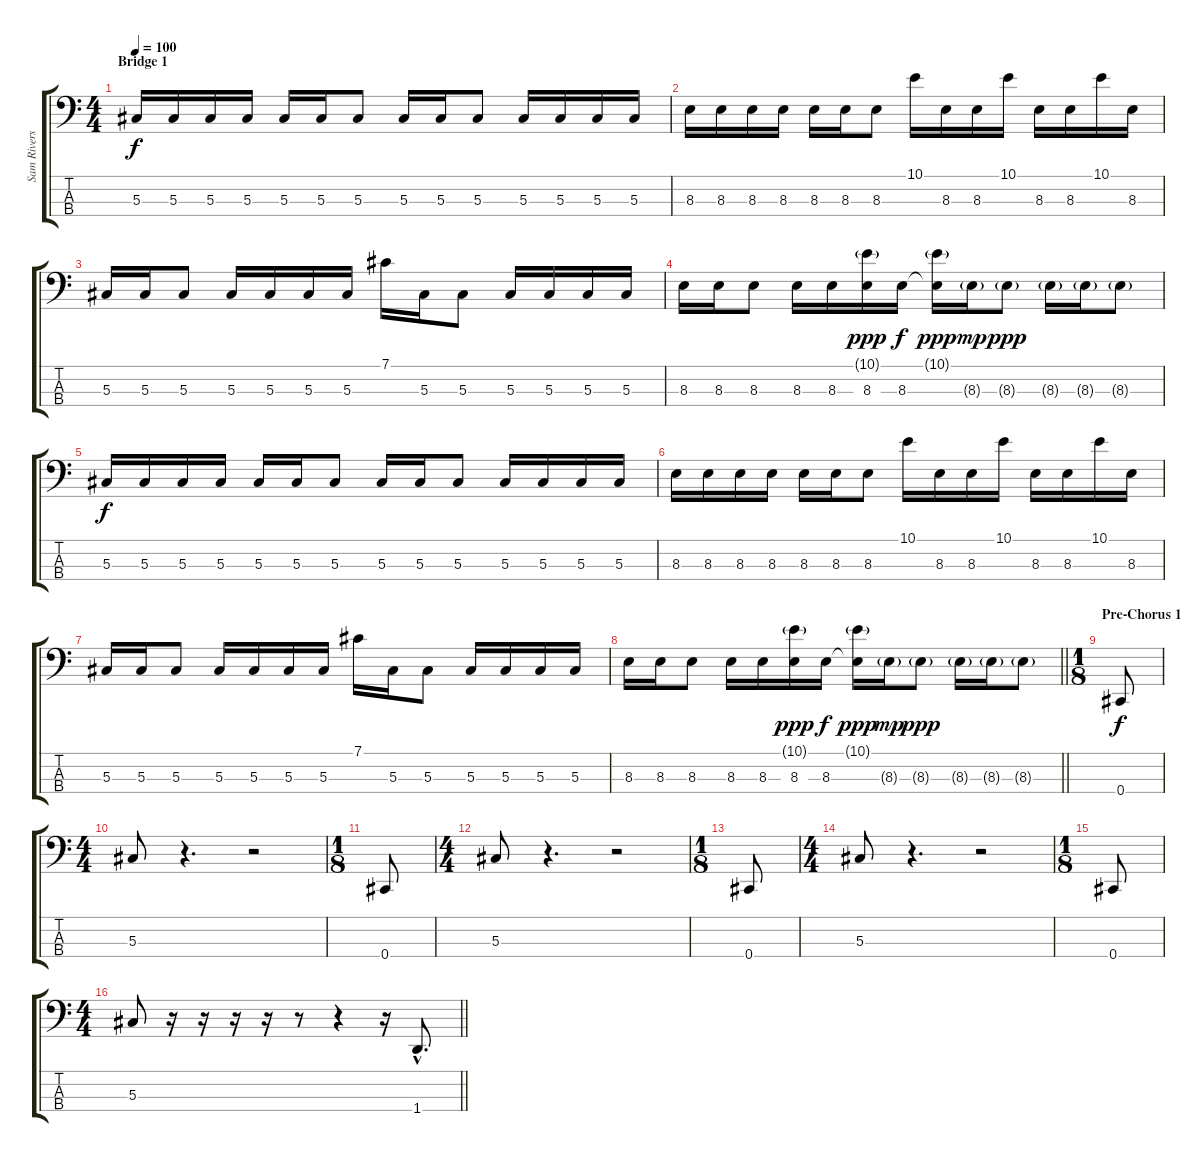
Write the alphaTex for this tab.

\track ("Sam Rivers (Bass)" "Sam Rivers") {instrument electricbassfinger}
\staff {score tabs}
\tuning (Gb2 Db2 Ab1 Db1) {hide}
\ts (4 4)
\section ("" "Bridge 1")
\tempo 100
\clef f4
\ks c
5.3.16{dy f} 5.3.16 5.3.16 5.3.16 5.3.16 5.3.16 5.3.8 5.3.16 5.3.16 5.3.8 5.3.16 5.3.16 5.3.16 5.3.16 |
8.3.16 8.3.16 8.3.16 8.3.16 8.3.16 8.3.16 8.3.8 10.1.16 8.3.16 8.3.16 10.1.16 8.3.16 8.3.16 10.1.16 8.3.16 |
5.3.16 5.3.16 5.3.8 5.3.16 5.3.16 5.3.16 5.3.16 7.1.16 5.3.16 5.3.8 5.3.16 5.3.16 5.3.16 5.3.16 |
8.3.16 8.3.16 8.3.8 8.3.16 8.3.16{txt "  "} (10.1{g} 8.3).16{dy ppp} 8.3.16{dy f} (10.1{g} 8.3{t}).16{dy ppp} 8.3{g}.16{dy mp} 8.3{g}.8{dy ppp} 8.3{g}.16 8.3{g}.16 8.3{g}.8 |
5.3.16{dy f} 5.3.16 5.3.16 5.3.16 5.3.16 5.3.16 5.3.8 5.3.16 5.3.16 5.3.8 5.3.16 5.3.16 5.3.16 5.3.16 |
8.3.16 8.3.16 8.3.16 8.3.16 8.3.16 8.3.16 8.3.8 10.1.16 8.3.16 8.3.16 10.1.16 8.3.16 8.3.16 10.1.16 8.3.16 |
5.3.16 5.3.16 5.3.8 5.3.16 5.3.16 5.3.16 5.3.16 7.1.16 5.3.16 5.3.8 5.3.16 5.3.16 5.3.16 5.3.16 |
\barLineRight lightlight
8.3.16 8.3.16 8.3.8 8.3.16 8.3.16{txt "  "} (10.1{g} 8.3).16{dy ppp} 8.3.16{dy f} (10.1{g} 8.3{t}).16{dy ppp} 8.3{g}.16{dy mp} 8.3{g}.8{dy ppp} 8.3{g}.16 8.3{g}.16 8.3{g}.8 |
\ts (1 8)
\section ("" "Pre-Chorus 1")
0.4.8{dy f} |
\ts (4 4)
5.3.8 r.4{d} r.2 |
\ts (1 8)
0.4.8 |
\ts (4 4)
5.3.8 r.4{d} r.2 |
\ts (1 8)
0.4.8 |
\ts (4 4)
5.3.8 r.4{d} r.2 |
\ts (1 8)
0.4.8 |
\ts (4 4)
\barLineRight lightlight
5.3.8 r.16 r.16 r.16 r.16 r.8 r.4 r.16 1.4{hac}.8{d}
